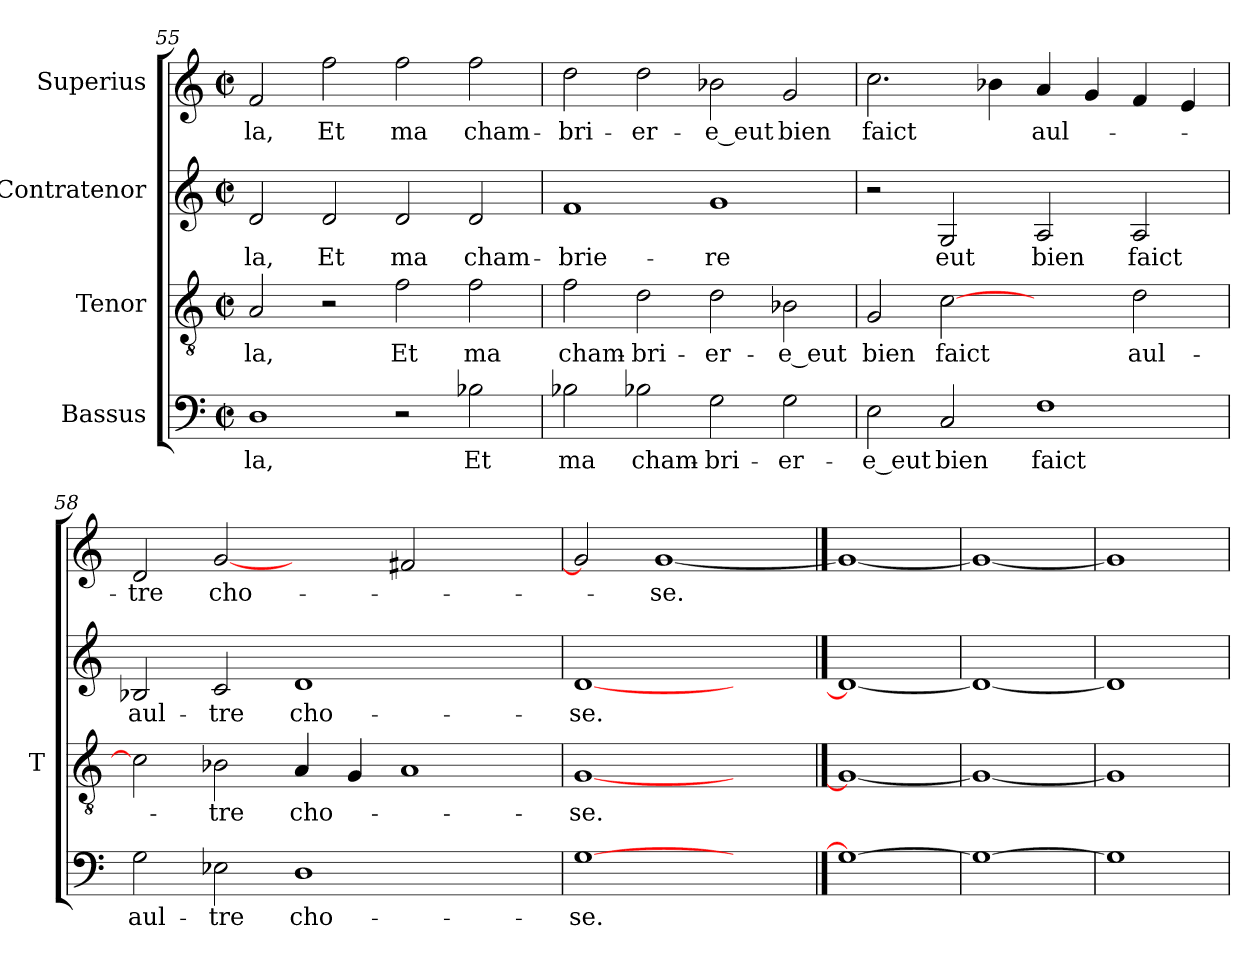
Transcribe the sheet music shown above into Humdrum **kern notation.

**kern	**text	**kern	**text	**kern	**text	**kern	**text
*part4	*part4	*part3	*part3	*part2	*part2	*part1	*part1
*staff4	*staff4	*staff3	*staff3	*staff2	*staff2	*staff1	*staff1
*I"Bassus	*	*I"Tenor	*	*I"Contratenor	*	*I"Superius	*
*	*	*I'T	*	*	*	*	*
!!LO:LB:g=z
*clefF4	*	*clefGv2	*	*clefG2	*	*clefG2	*
*k[]	*	*k[]	*	*k[]	*	*k[]	*
*C:	*	*C:	*	*C:	*	*C:	*
*M2/2	*	*M2/2	*	*M2/2	*	*M2/2	*
*met(c|)	*	*met(c|)	*	*met(c|)	*	*met(c|)	*
=55	=55	=55	=55	=55	=55	=55	=55
1D	-la,	2A	-la,	2d	-la,	2f	-la,
.	.	2r	.	2d	-Et	2ff	-Et
2r	.	2f	-Et	2d	-ma	2ff	-ma
2B-X	-Et	2f	-ma	2d	cham-	2ff	cham-
=56	=56	=56	=56	=56	=56	=56	=56
2B-X	-ma	2f	cham-	1f	brie-	2dd	bri-
2B-X	cham-	2d	bri-	.	.	2dd	er-
2G	bri-	2d	er-	1g	-re	2b-X	-e_eut
2G	er-	2B-X	-e_eut	.	.	2g	-bien
=57	=57	=57	=57	=57	=57	=57	=57
2E	-e_eut	2G	-bien	2r	.	2.cc	-faict
2C	-bien	[2c	-faict	2G	-eut	.	.
.	.	.	.	.	.	4b-X	.
1F	-faict	2ryy	.	2A	-bien	4a	aul-
.	.	.	.	.	.	4g	.
.	.	2d	aul-	2A	-faict	4f	.
.	.	.	.	.	.	4e	.
=58	=58	=58	=58	=58	=58	=58	=58
2G	aul-	2c]	.	2B-X	aul-	2d	-tre
2E-X	-tre	2B-X	-tre	2c	-tre	[2g	cho-
1D	cho-	4A	cho-	1d	cho-	2ryy	.
.	.	4G	.	.	.	.	.
.	.	1A	.	.	.	2f#X	.
2ryy	.	.	.	2ryy	.	2ryy	.
=59	=59	=59	=59	=59	=59	=59	=59
[1G	-se.	[1G	-se.	[1d	-se.	2g]	.
.	.	.	.	.	.	[1g	-se.
2ryy	.	2ryy	.	2ryy	.	.	.
==60	==60	==60	==60	==60	==60	==60	==60
1G_	.	1G_	.	1d_	.	1g_	.
=61	=61	=61	=61	=61	=61	=61	=61
1G_	.	1G_	.	1d_	.	1g_	.
=62	=62	=62	=62	=62	=62	=62	=62
1G]	.	1G]	.	1d]	.	1g]	.
=	=	=	=	=	=	=	=
*-	*-	*-	*-	*-	*-	*-	*-
